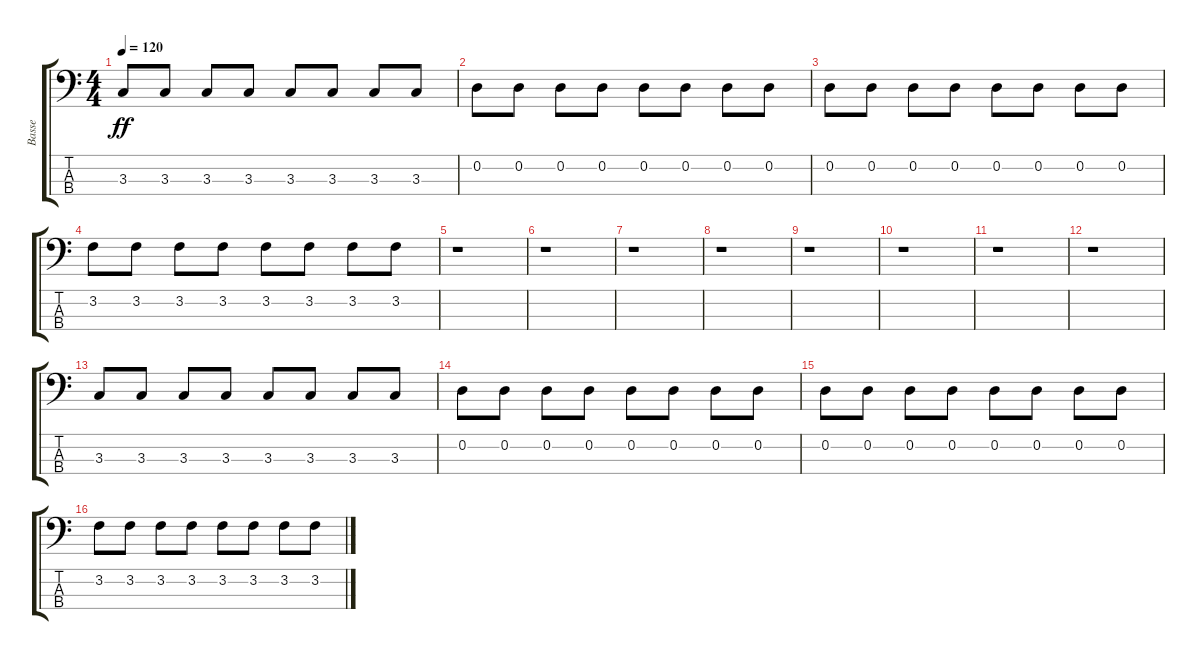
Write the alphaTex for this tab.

\track ("Basse" "Basse") {instrument electricbassfinger}
\staff {score tabs}
\tuning (G2 D2 A1 E1) {hide}
\ts (4 4)
\tempo 120
\clef f4
\ks c
3.3.8{dy ff} 3.3.8 3.3.8 3.3.8 3.3.8 3.3.8 3.3.8 3.3.8 |
0.2.8 0.2.8 0.2.8 0.2.8 0.2.8 0.2.8 0.2.8 0.2.8 |
0.2.8 0.2.8 0.2.8 0.2.8 0.2.8 0.2.8 0.2.8 0.2.8 |
3.2.8 3.2.8 3.2.8 3.2.8 3.2.8 3.2.8 3.2.8 3.2.8 |
r.1 |
r.1 |
r.1 |
r.1 |
r.1 |
r.1 |
r.1 |
r.1 |
3.3.8 3.3.8 3.3.8 3.3.8 3.3.8 3.3.8 3.3.8 3.3.8 |
0.2.8 0.2.8 0.2.8 0.2.8 0.2.8 0.2.8 0.2.8 0.2.8 |
0.2.8 0.2.8 0.2.8 0.2.8 0.2.8 0.2.8 0.2.8 0.2.8 |
3.2.8 3.2.8 3.2.8 3.2.8 3.2.8 3.2.8 3.2.8 3.2.8
